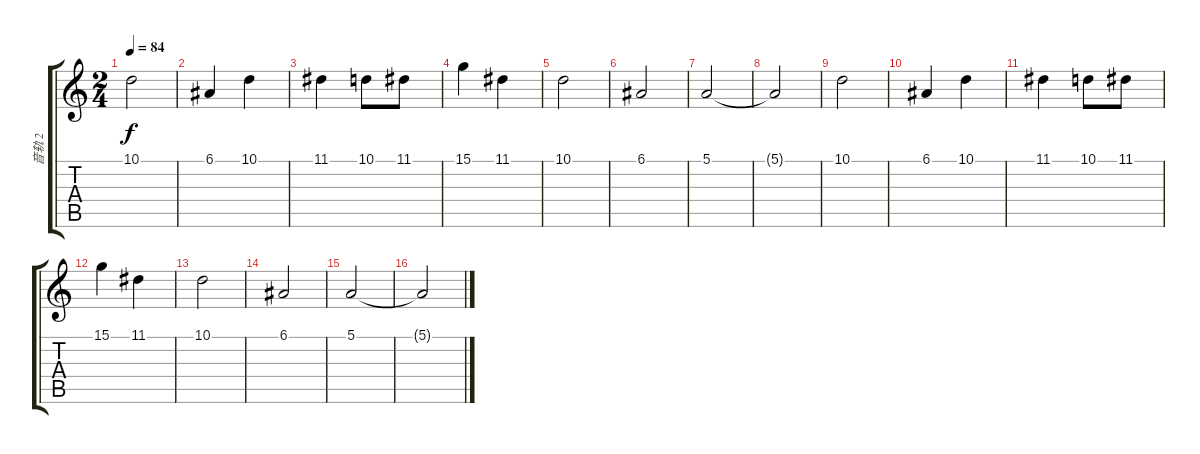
\track ("音轨 2" "音轨 2") {instrument panflute}
\staff {score tabs}
\tuning (E4 B3 G3 D3 A2 E2) {hide}
\ts (2 4)
\tempo 84
\clef g2
\ks c
10.1.2{dy f} |
6.1.4 10.1.4 |
11.1.4 10.1.8 11.1.8 |
15.1.4 11.1.4 |
10.1.2 |
6.1.2 |
5.1.2 |
5.1{t}.2 |
10.1.2 |
6.1.4 10.1.4 |
11.1.4 10.1.8 11.1.8 |
15.1.4 11.1.4 |
10.1.2 |
6.1.2 |
5.1.2 |
5.1{t}.2
